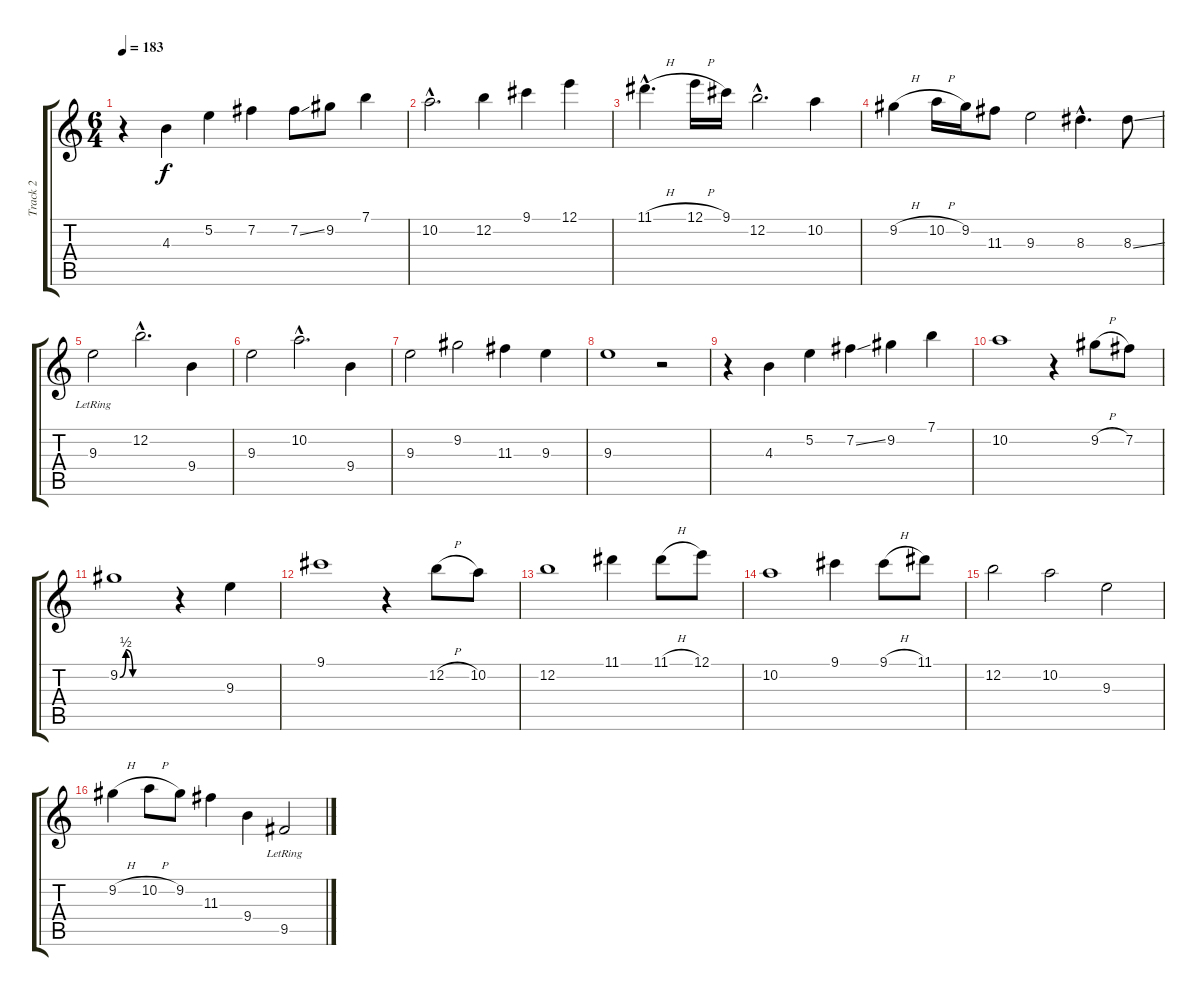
\track ("Track 2" "Track 2") {instrument acousticguitarnylon}
\staff {score tabs}
\tuning (E4 B3 G3 D3 A2 E2) {hide}
\ts (6 4)
\tempo 183
\clef g2
\ks c
r.4{dy f} 4.3.4 5.2.4 7.2.4 7.2{ss}.8 9.2.8 7.1.4 |
10.2{hac}.2{d} 12.2.4 9.1.4 12.1.4 |
11.1{h hac}.4{d} 12.1{h}.16 9.1.16 12.2{hac}.2{d} 10.2.4 |
9.2{h}.4 10.2{h}.16 9.2.16 11.3.8 9.3.2 8.3{hac}.4{d} 8.3{ss}.8 |
9.3{lr}.2 12.2{hac}.2{d} 9.4.4 |
9.3.2 10.2{hac}.2{d} 9.4.4 |
9.3.2 9.2.2 11.3.4 9.3.4 |
9.3.1 r.2 |
r.4 4.3.4 5.2.4 7.2{ss}.4 9.2.4 7.1.4 |
10.2.1 r.4 9.2{h}.8 7.2.8 |
9.2{be (custom 0 0 7 2 15 0 30 0 45 0 60 0)}.1 r.4 9.3.4 |
9.1.1 r.4 12.2{h}.8 10.2.8 |
12.2.1 11.1.4 11.1{h}.8 12.1.8 |
10.2.1 9.1.4 9.1{h}.8 11.1.8 |
12.2.2 10.2.2 9.3.2 |
9.2{h}.4 10.2{h}.8 9.2.8 11.3.4 9.4.4 9.5{lr}.2
